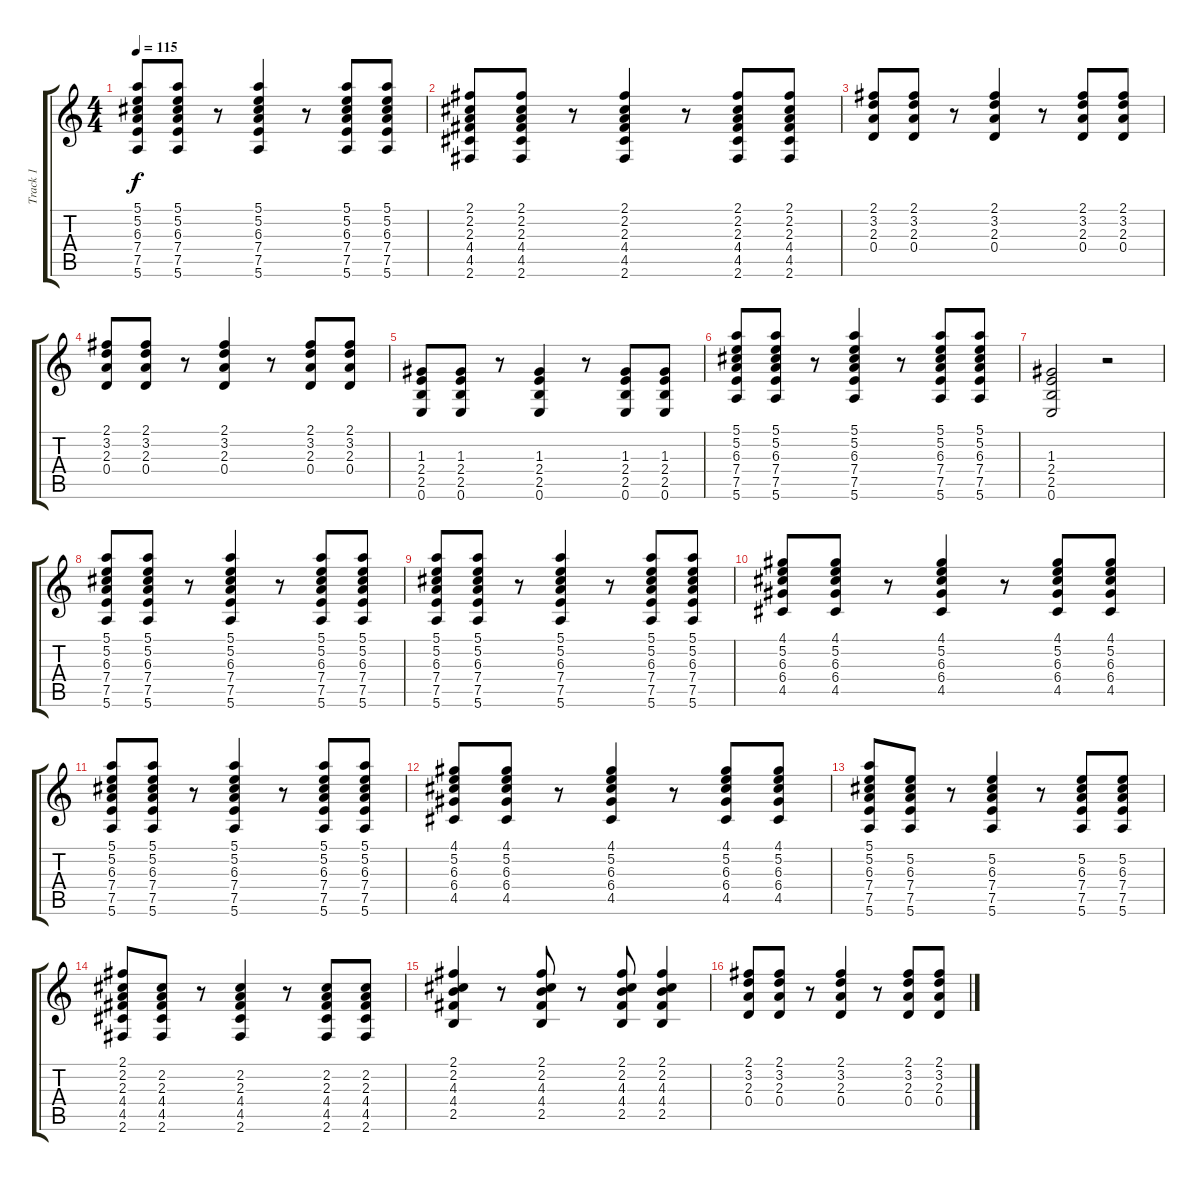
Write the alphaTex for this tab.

\track ("Track 1" "Track 1") {instrument acousticguitarnylon}
\staff {score tabs}
\tuning (E4 B3 G3 D3 A2 E2) {hide}
\ts (4 4)
\tempo 115
\clef g2
\ks c
(5.1 5.2 6.3 7.4 7.5 5.6).8{dy f} (5.1 5.2 6.3 7.4 7.5 5.6).8 r.8 (5.1 5.2 6.3 7.4 7.5 5.6).4 r.8 (5.1 5.2 6.3 7.4 7.5 5.6).8 (5.1 5.2 6.3 7.4 7.5 5.6).8 |
(2.1 2.2 2.3 4.4 4.5 2.6).8 (2.1 2.2 2.3 4.4 4.5 2.6).8 r.8 (2.1 2.2 2.3 4.4 4.5 2.6).4 r.8 (2.1 2.2 2.3 4.4 4.5 2.6).8 (2.1 2.2 2.3 4.4 4.5 2.6).8 |
(2.1 3.2 2.3 0.4).8 (2.1 3.2 2.3 0.4).8 r.8 (2.1 3.2 2.3 0.4).4 r.8 (2.1 3.2 2.3 0.4).8 (2.1 3.2 2.3 0.4).8 |
(2.1 3.2 2.3 0.4).8 (2.1 3.2 2.3 0.4).8 r.8 (2.1 3.2 2.3 0.4).4 r.8 (2.1 3.2 2.3 0.4).8 (2.1 3.2 2.3 0.4).8 |
(1.3 2.4 2.5 0.6).8 (1.3 2.4 2.5 0.6).8 r.8 (1.3 2.4 2.5 0.6).4 r.8 (1.3 2.4 2.5 0.6).8 (1.3 2.4 2.5 0.6).8 |
(5.1 5.2 6.3 7.4 7.5 5.6).8 (5.1 5.2 6.3 7.4 7.5 5.6).8 r.8 (5.1 5.2 6.3 7.4 7.5 5.6).4 r.8 (5.1 5.2 6.3 7.4 7.5 5.6).8 (5.1 5.2 6.3 7.4 7.5 5.6).8 |
(1.3 2.4 2.5 0.6).2 r.2 |
(5.1 5.2 6.3 7.4 7.5 5.6).8 (5.1 5.2 6.3 7.4 7.5 5.6).8 r.8 (5.1 5.2 6.3 7.4 7.5 5.6).4 r.8 (5.1 5.2 6.3 7.4 7.5 5.6).8 (5.1 5.2 6.3 7.4 7.5 5.6).8 |
(5.1 5.2 6.3 7.4 7.5 5.6).8 (5.1 5.2 6.3 7.4 7.5 5.6).8 r.8 (5.1 5.2 6.3 7.4 7.5 5.6).4 r.8 (5.1 5.2 6.3 7.4 7.5 5.6).8 (5.1 5.2 6.3 7.4 7.5 5.6).8 |
(4.1 5.2 6.3 6.4 4.5).8 (4.1 5.2 6.3 6.4 4.5).8 r.8 (4.1 5.2 6.3 6.4 4.5).4 r.8 (4.1 5.2 6.3 6.4 4.5).8 (4.1 5.2 6.3 6.4 4.5).8 |
(5.1 5.2 6.3 7.4 7.5 5.6).8 (5.1 5.2 6.3 7.4 7.5 5.6).8 r.8 (5.1 5.2 6.3 7.4 7.5 5.6).4 r.8 (5.1 5.2 6.3 7.4 7.5 5.6).8 (5.1 5.2 6.3 7.4 7.5 5.6).8 |
(4.1 5.2 6.3 6.4 4.5).8 (4.1 5.2 6.3 6.4 4.5).8 r.8 (4.1 5.2 6.3 6.4 4.5).4 r.8 (4.1 5.2 6.3 6.4 4.5).8 (4.1 5.2 6.3 6.4 4.5).8 |
(5.1 5.2 6.3 7.4 7.5 5.6).8 (5.2 6.3 7.4 7.5 5.6).8 r.8 (5.2 6.3 7.4 7.5 5.6).4 r.8 (5.2 6.3 7.4 7.5 5.6).8 (5.2 6.3 7.4 7.5 5.6).8 |
(2.1 2.2 2.3 4.4 4.5 2.6).8 (2.2 2.3 4.4 4.5 2.6).8 r.8 (2.2 2.3 4.4 4.5 2.6).4 r.8 (2.2 2.3 4.4 4.5 2.6).8 (2.2 2.3 4.4 4.5 2.6).8 |
(2.1 2.2 4.3 4.4 2.5).4 r.8 (2.1 2.2 4.3 4.4 2.5).8 r.8 (2.1 2.2 4.3 4.4 2.5).8 (2.1 2.2 4.3 4.4 2.5).4 |
(2.1 3.2 2.3 0.4).8 (2.1 3.2 2.3 0.4).8 r.8 (2.1 3.2 2.3 0.4).4 r.8 (2.1 3.2 2.3 0.4).8 (2.1 3.2 2.3 0.4).8
